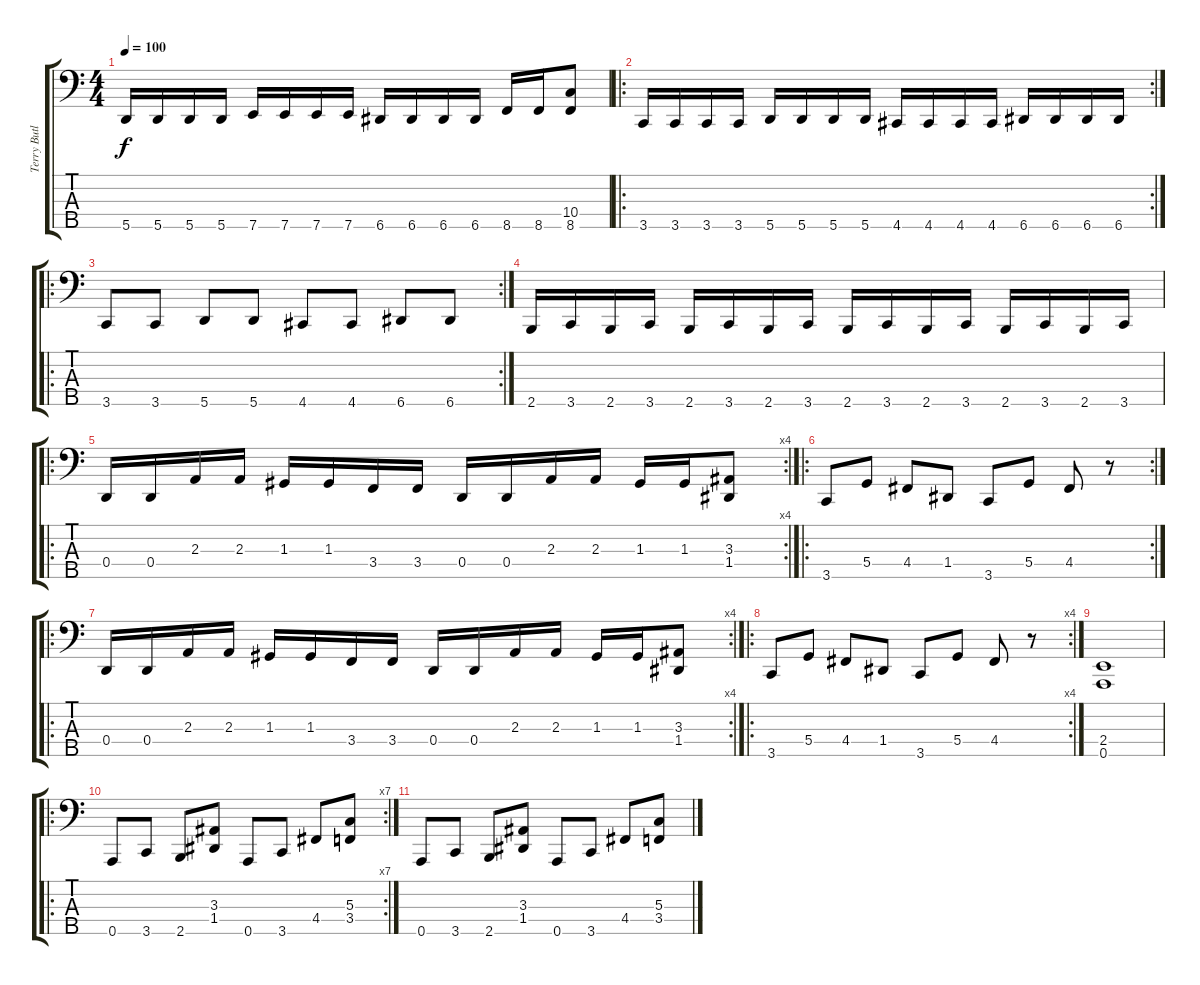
\track ("Terry Butler" "Terry Butl") {instrument electricbassfinger}
\staff {score tabs}
\tuning (F2 C2 G1 D1 A0) {hide}
\ts (4 4)
\tempo 100
\clef f4
\ks c
5.5.16{dy f} 5.5.16 5.5.16 5.5.16 7.5.16 7.5.16 7.5.16 7.5.16 6.5.16 6.5.16 6.5.16 6.5.16 8.5.16 8.5.16 (10.4 8.5).8 |
\ro
\rc 2
3.5.16 3.5.16 3.5.16 3.5.16 5.5.16 5.5.16 5.5.16 5.5.16 4.5.16 4.5.16 4.5.16 4.5.16 6.5.16 6.5.16 6.5.16 6.5.16 |
\ro
\rc 2
3.5.8 3.5.8 5.5.8 5.5.8 4.5.8 4.5.8 6.5.8 6.5.8 |
2.5.16 3.5.16 2.5.16 3.5.16 2.5.16 3.5.16 2.5.16 3.5.16 2.5.16 3.5.16 2.5.16 3.5.16 2.5.16 3.5.16 2.5.16 3.5.16 |
\ro
\rc 4
0.4.16 0.4.16 2.3.16 2.3.16 1.3.16 1.3.16 3.4.16 3.4.16 0.4.16 0.4.16 2.3.16 2.3.16 1.3.16 1.3.16 (3.3 1.4).8 |
\ro
\rc 2
3.5.8 5.4.8 4.4.8 1.4.8 3.5.8 5.4.8 4.4.8 r.8 |
\ro
\rc 4
0.4.16 0.4.16 2.3.16 2.3.16 1.3.16 1.3.16 3.4.16 3.4.16 0.4.16 0.4.16 2.3.16 2.3.16 1.3.16 1.3.16 (3.3 1.4).8 |
\ro
\rc 4
3.5.8 5.4.8 4.4.8 1.4.8 3.5.8 5.4.8 4.4.8 r.8 |
(2.4 0.5).1 |
\ro
\rc 7
0.5.8 3.5.8 2.5.8 (3.3 1.4).8 0.5.8 3.5.8 4.4.8 (5.3 3.4).8 |
0.5.8 3.5.8 2.5.8 (3.3 1.4).8 0.5.8 3.5.8 4.4.8 (5.3 3.4).8
